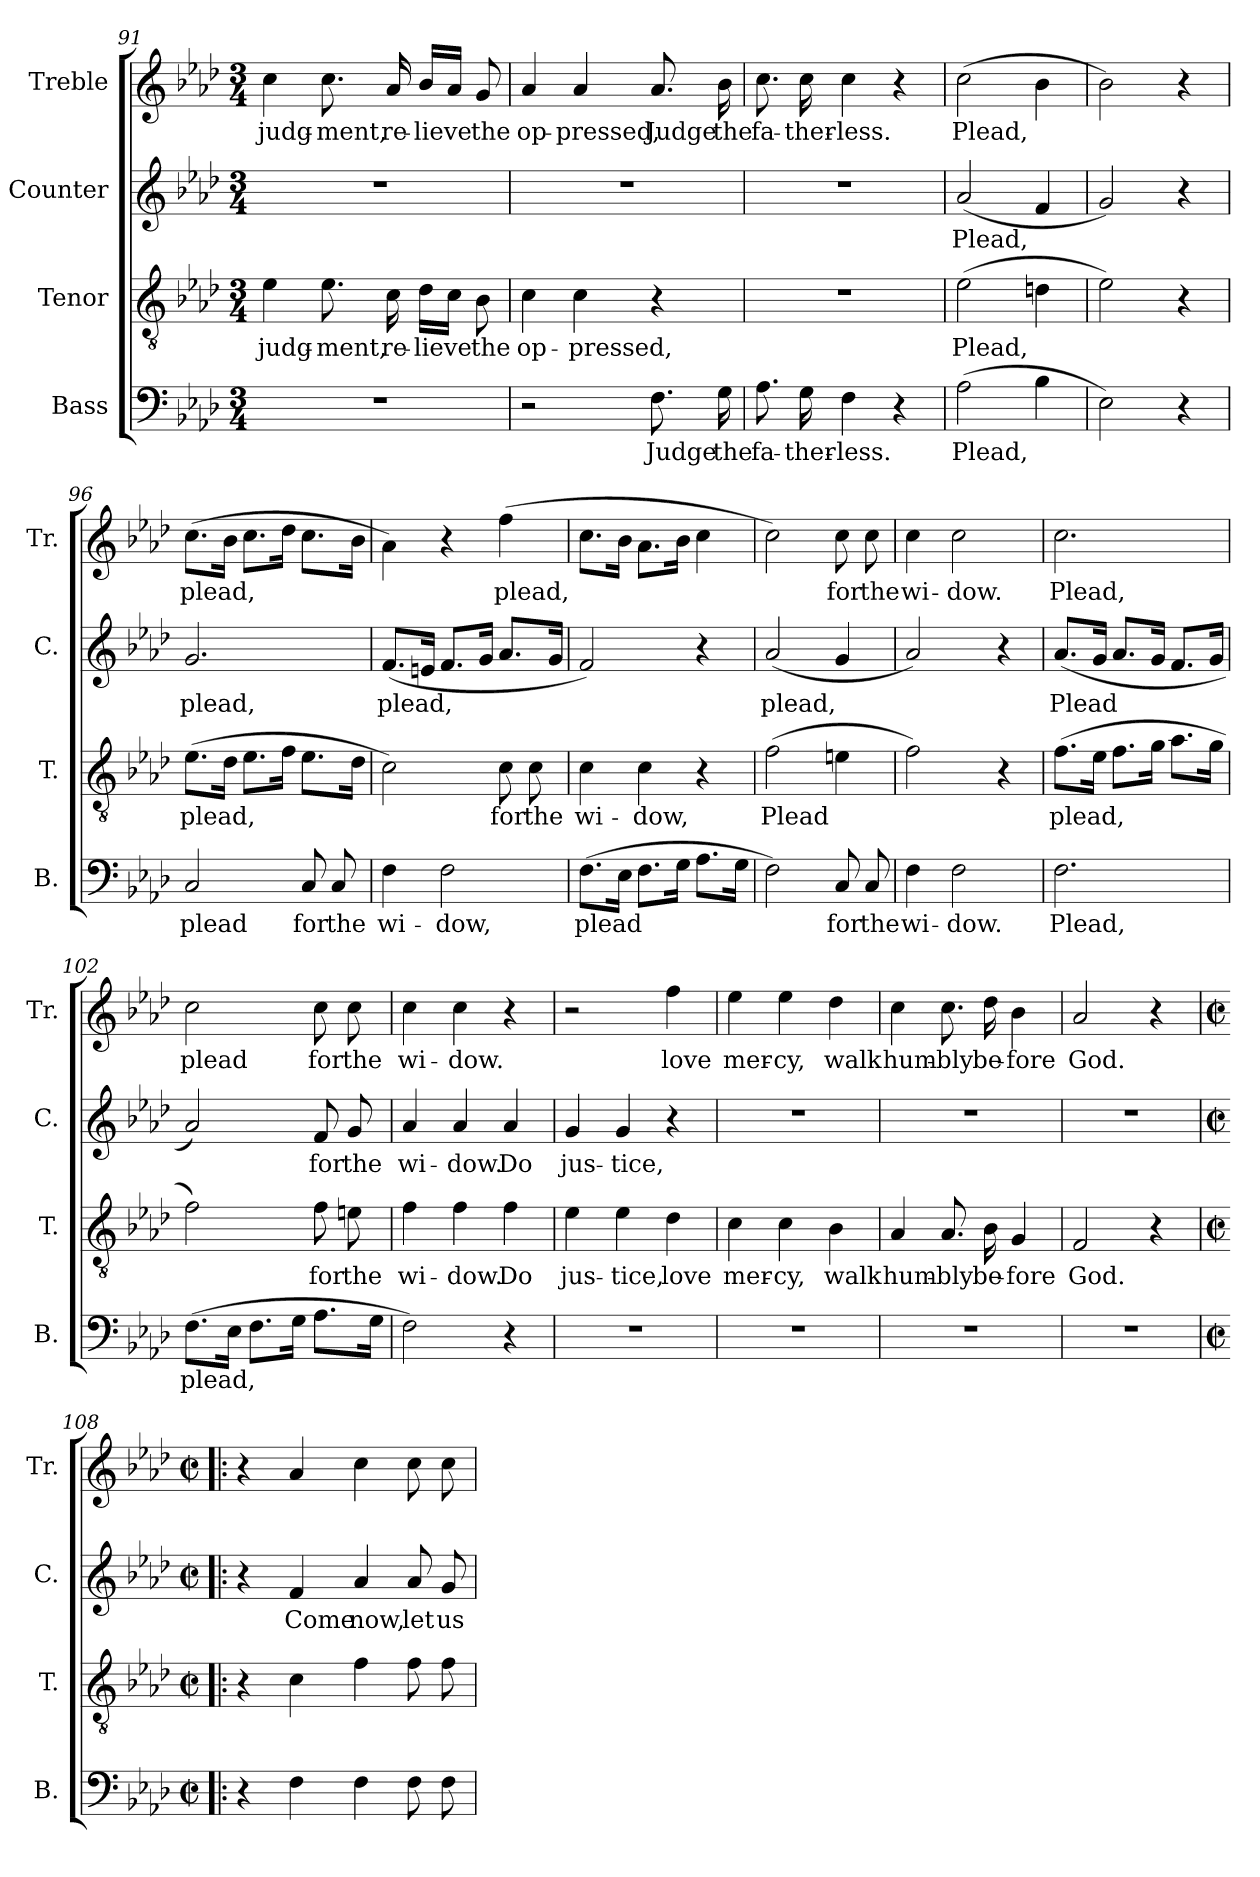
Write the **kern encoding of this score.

**kern	**text	**kern	**text	**kern	**text	**kern	**text
*part4	*part4	*part3	*part3	*part2	*part2	*part1	*part1
*staff4	*staff4	*staff3	*staff3	*staff2	*staff2	*staff1	*staff1
*I"Bass	*	*I"Tenor	*	*I"Counter	*	*I"Treble	*
*I'B.	*	*I'T.	*	*I'C.	*	*I'Tr.	*
*clefF4	*	*clefGv2	*	*clefG2	*	*clefG2	*
*k[b-e-a-d-]	*	*k[b-e-a-d-]	*	*k[b-e-a-d-]	*	*k[b-e-a-d-]	*
*M3/4	*	*M3/4	*	*M3/4	*	*M3/4	*
=91	=91	=91	=91	=91	=91	=91	=91
!	!	!	!LO:LY:b	!	!	!	!LO:LY:b
2.r	.	4e-!\	judg-	2.r	.	4cc!\	judg-
!	!	!	!LO:LY:b	!	!	!	!LO:LY:b
.	.	8.e-!\	-ment,	.	.	8.cc!\	-ment,
!	!	!	!LO:LY:b	!	!	!	!LO:LY:b
.	.	16c!\	re-	.	.	16a-!/	re-
!	!	!	!LO:LY:b	!	!	!	!LO:LY:b
.	.	16d-!\LL	-lieve	.	.	16b-!/LL	-lieve
.	.	16c!\JJ	.	.	.	16a-!/JJ	.
!	!	!	!LO:LY:b	!	!	!	!LO:LY:b
.	.	8B-!\	the	.	.	8g!/	the
=92	=92	=92	=92	=92	=92	=92	=92
!	!	!	!LO:LY:b	!	!	!	!LO:LY:b
2r	.	4c!\	op-	2.r	.	4a-!/	op-
!	!	!	!LO:LY:b	!	!	!	!LO:LY:b
.	.	4c!\	-pressed,	.	.	4a-!/	-pressed,
!	!LO:LY:b	!	!	!	!	!	!LO:LY:b
8.F!\	Judge	4r	.	.	.	8.a-!/	Judge
!	!LO:LY:b	!	!	!	!	!	!LO:LY:b
16G!\	the	.	.	.	.	16b-!\	the
=93	=93	=93	=93	=93	=93	=93	=93
!	!LO:LY:b	!	!	!	!	!	!LO:LY:b
8.A-!\	fa-	2.r	.	2.r	.	8.cc!\	fa-
!	!LO:LY:b	!	!	!	!	!	!LO:LY:b
16G!\	-ther-	.	.	.	.	16cc!\	-ther-
!	!LO:LY:b	!	!	!	!	!	!LO:LY:b
4F!\	-less.	.	.	.	.	4cc!\	-less.
4r	.	.	.	.	.	4r	.
=94	=94	=94	=94	=94	=94	=94	=94
!	!LO:LY:b	!	!LO:LY:b	!	!LO:LY:b	!	!LO:LY:b
(>2A-!\	Plead,	(>2e-!\	Plead,	(<2a-!/	Plead,	(>2cc!\	Plead,
4B-!\	.	4dn!\	.	4f!/	.	4b-!\	.
=95	=95	=95	=95	=95	=95	=95	=95
2E-!\)	.	2e-!\)	.	2g!/)	.	2b-!\)	.
4r	.	4r	.	4r	.	4r	.
!!LO:PB:g=z
=96	=96	=96	=96	=96	=96	=96	=96
!	!LO:LY:b	!	!LO:LY:b	!	!LO:LY:b	!	!LO:LY:b
2C!/	plead	(>8.e-!\L	plead,	2.g!/	plead,	(>8.cc!\L	plead,
.	.	16d-!\Jk	.	.	.	16b-!\Jk	.
.	.	8.e-!\L	.	.	.	8.cc!\L	.
.	.	16f!\Jk	.	.	.	16dd-!\Jk	.
!	!LO:LY:b	!	!	!	!	!	!
8C!/	for	8.e-!\L	.	.	.	8.cc!\L	.
!	!LO:LY:b	!	!	!	!	!	!
8C!/	the	.	.	.	.	.	.
.	.	16d-!\Jk	.	.	.	16b-!\Jk	.
=97	=97	=97	=97	=97	=97	=97	=97
!	!LO:LY:b	!	!	!	!LO:LY:b	!	!
4F!\	wi-	2c!\)	.	(<8.f!/L	plead,	4a-!\)	.
.	.	.	.	16en!/Jk	.	.	.
!	!LO:LY:b	!	!	!	!	!	!
2F!\	-dow,	.	.	8.f!/L	.	4r	.
.	.	.	.	16g!/Jk	.	.	.
!	!	!	!LO:LY:b	!	!	!	!LO:LY:b
.	.	8c!\	for	8.a-!/L	.	(>4ff!\	plead,
!	!	!	!LO:LY:b	!	!	!	!
.	.	8c!\	the	.	.	.	.
.	.	.	.	16g!/Jk	.	.	.
=98	=98	=98	=98	=98	=98	=98	=98
!	!LO:LY:b	!	!LO:LY:b	!	!	!	!
(>8.F!\L	plead	4c!\	wi-	2f!/)	.	8.cc!\L	.
16E-!\Jk	.	.	.	.	.	16b-!\Jk	.
!	!	!	!LO:LY:b	!	!	!	!
8.F!\L	.	4c!\	-dow,	.	.	8.a-!\L	.
16G!\Jk	.	.	.	.	.	16b-!\Jk	.
8.A-!\L	.	4r	.	4r	.	4cc!\	.
16G!\Jk	.	.	.	.	.	.	.
=99	=99	=99	=99	=99	=99	=99	=99
!	!	!	!LO:LY:b	!	!LO:LY:b	!	!
2F!\)	.	(>2f!\	Plead	(<2a-!/	plead,	2cc!\)	.
!	!LO:LY:b	!	!	!	!	!	!LO:LY:b
8C!/	for	4en!\	.	4g!/	.	8cc!\	for
!	!LO:LY:b	!	!	!	!	!	!LO:LY:b
8C!/	the	.	.	.	.	8cc!\	the
=100	=100	=100	=100	=100	=100	=100	=100
!	!LO:LY:b	!	!	!	!	!	!LO:LY:b
4F!\	wi-	2f!\)	.	2a-!/)	.	4cc!\	wi-
!	!LO:LY:b	!	!	!	!	!	!LO:LY:b
2F!\	-dow.	.	.	.	.	2cc!\	-dow.
.	.	4r	.	4r	.	.	.
=101	=101	=101	=101	=101	=101	=101	=101
!	!LO:LY:b	!	!LO:LY:b	!	!LO:LY:b	!	!LO:LY:b
2.F!\	Plead,	(>8.f!\L	plead,	(<8.a-!/L	Plead	2.cc!\	Plead,
.	.	16e-!\Jk	.	16g!/Jk	.	.	.
.	.	8.f!\L	.	8.a-!/L	.	.	.
.	.	16g!\Jk	.	16g!/Jk	.	.	.
.	.	8.a-!\L	.	8.f!/L	.	.	.
.	.	16g!\Jk	.	16g!/Jk	.	.	.
=102	=102	=102	=102	=102	=102	=102	=102
!	!LO:LY:b	!	!	!	!	!	!LO:LY:b
(>8.F!\L	plead,	2f!\)	.	2a-!/)	.	2cc!\	plead
16E-!\Jk	.	.	.	.	.	.	.
8.F!\L	.	.	.	.	.	.	.
16G!\Jk	.	.	.	.	.	.	.
!	!	!	!LO:LY:b	!	!LO:LY:b	!	!LO:LY:b
8.A-!\L	.	8f!\	for	8f!/	for	8cc!\	for
!	!	!	!LO:LY:b	!	!LO:LY:b	!	!LO:LY:b
.	.	8en!\	the	8g!/	the	8cc!\	the
16G!\Jk	.	.	.	.	.	.	.
=103	=103	=103	=103	=103	=103	=103	=103
!	!	!	!LO:LY:b	!	!LO:LY:b	!	!LO:LY:b
2F!\)	.	4f!\	wi-	4a-!/	wi-	4cc!\	wi-
!	!	!	!LO:LY:b	!	!LO:LY:b	!	!LO:LY:b
.	.	4f!\	-dow.	4a-!/	-dow.	4cc!\	-dow.
!	!	!	!LO:LY:b	!	!LO:LY:b	!	!
4r	.	4f!\	Do	4a-!/	Do	4r	.
!!LO:LB:g=z
=104	=104	=104	=104	=104	=104	=104	=104
!	!	!	!LO:LY:b	!	!LO:LY:b	!	!
2.r	.	4e-!\	jus-	4g!/	jus-	2r	.
!	!	!	!LO:LY:b	!	!LO:LY:b	!	!
.	.	4e-!\	-tice,	4g!/	-tice,	.	.
!	!	!	!LO:LY:b	!	!	!	!LO:LY:b
.	.	4d-!\	love	4r	.	4ff!\	love
=105	=105	=105	=105	=105	=105	=105	=105
!	!	!	!LO:LY:b	!	!	!	!LO:LY:b
2.r	.	4c!\	mer-	2.r	.	4ee-!\	mer-
!	!	!	!LO:LY:b	!	!	!	!LO:LY:b
.	.	4c!\	-cy,	.	.	4ee-!\	-cy,
!	!	!	!LO:LY:b	!	!	!	!LO:LY:b
.	.	4B-!\	walk	.	.	4dd-!\	walk
=106	=106	=106	=106	=106	=106	=106	=106
!	!	!	!LO:LY:b	!	!	!	!LO:LY:b
2.r	.	4A-!/	hum-	2.r	.	4cc!\	hum-
!	!	!	!LO:LY:b	!	!	!	!LO:LY:b
.	.	8.A-!/	-bly	.	.	8.cc!\	-bly
!	!	!	!LO:LY:b	!	!	!	!LO:LY:b
.	.	16B-!\	be-	.	.	16dd-!\	be-
!	!	!	!LO:LY:b	!	!	!	!LO:LY:b
.	.	4G!/	-fore	.	.	4b-!\	-fore
=107	=107	=107	=107	=107	=107	=107	=107
!	!	!	!LO:LY:b	!	!	!	!LO:LY:b
2.r	.	2F!/	God.	2.r	.	2a-!/	God.
.	.	4r	.	.	.	4r	.
=108!|:	=108!|:	=108!|:	=108!|:	=108!|:	=108!|:	=108!|:	=108!|:
*M4/4	*	*M4/4	*	*M4/4	*	*M4/4	*
*met(c|)	*	*met(c|)	*	*met(c|)	*	*met(c|)	*
4r	.	4r	.	4r	.	4r	.
!	!	!	!	!	!LO:LY:b	!	!
4F!\	.	4c!\	.	4f!/	Come	4a-!/	.
!	!	!	!	!	!LO:LY:b	!	!
4F!\	.	4f!\	.	4a-!/	now,	4cc!\	.
!	!	!	!	!	!LO:LY:b	!	!
8F!\	.	8f!\	.	8a-!/	let	8cc!\	.
!	!	!	!	!	!LO:LY:b	!	!
8F!\	.	8f!\	.	8g!/	us	8cc!\	.
=	=	=	=	=	=	=	=
*-	*-	*-	*-	*-	*-	*-	*-
